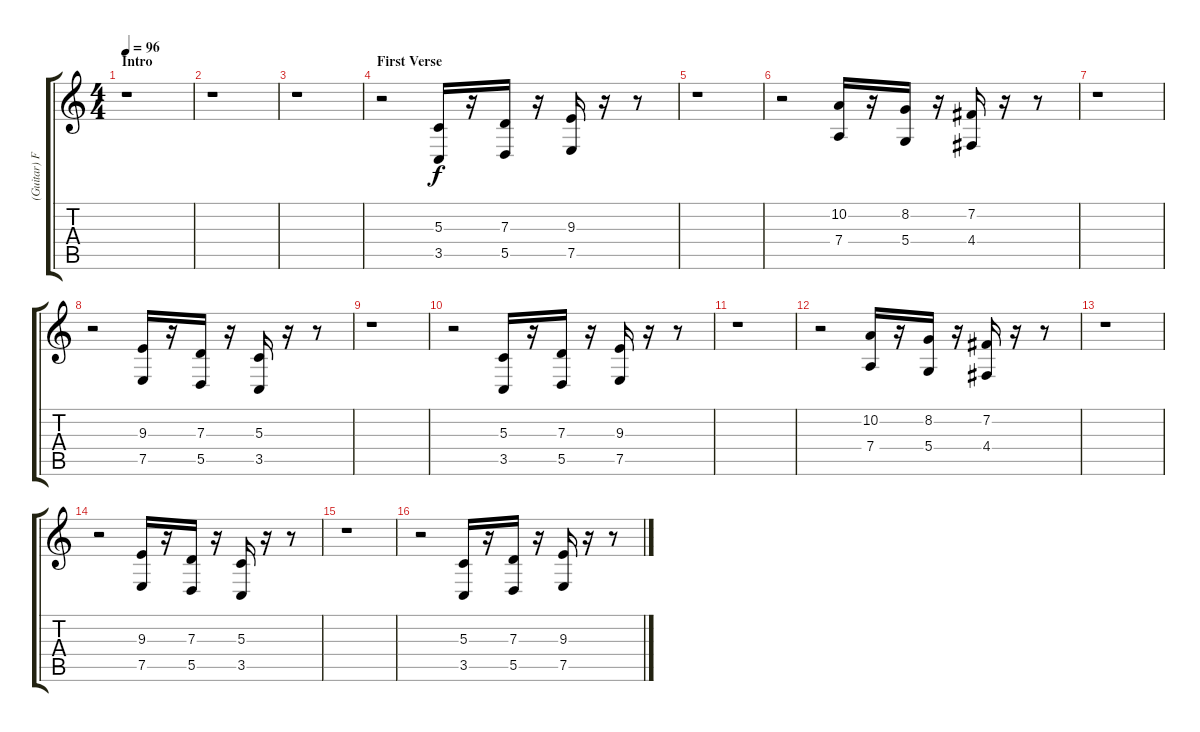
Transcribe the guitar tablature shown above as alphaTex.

\track ("(Guitar) Fret Noise" "(Guitar) F") {instrument guitarfretnoise}
\staff {score tabs}
\tuning (E4 B3 G3 D3 A2 E2) {hide}
\ts (4 4)
\section ("" "Intro")
\tempo 96
\clef g2
\ks c
r.1{dy f instrument guitarfretnoise} |
r.1 |
r.1 |
\section ("" "First Verse")
r.2 (5.3 3.5).16 r.16 (7.3 5.5).16 r.16 (9.3 7.5).16 r.16 r.8 |
r.1 |
r.2 (10.2 7.4).16 r.16 (8.2 5.4).16 r.16 (7.2 4.4).16 r.16 r.8 |
r.1 |
r.2 (9.3 7.5).16 r.16 (7.3 5.5).16 r.16 (5.3 3.5).16 r.16 r.8 |
r.1 |
r.2 (5.3 3.5).16 r.16 (7.3 5.5).16 r.16 (9.3 7.5).16 r.16 r.8 |
r.1 |
r.2 (10.2 7.4).16 r.16 (8.2 5.4).16 r.16 (7.2 4.4).16 r.16 r.8 |
r.1 |
r.2 (9.3 7.5).16 r.16 (7.3 5.5).16 r.16 (5.3 3.5).16 r.16 r.8 |
r.1 |
r.2 (5.3 3.5).16 r.16 (7.3 5.5).16 r.16 (9.3 7.5).16 r.16 r.8
